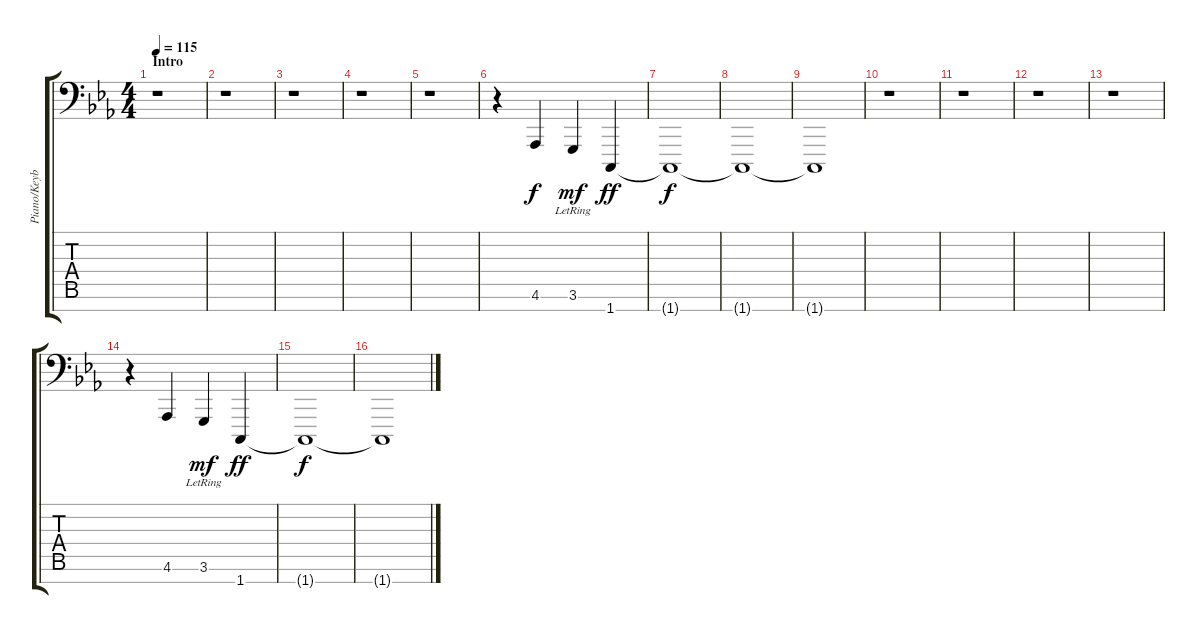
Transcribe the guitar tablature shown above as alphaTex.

\track ("Piano/Keyboard" "Piano/Keyb") {instrument acousticgrandpiano}
\staff {score tabs}
\tuning (E4 B3 G3 D3 A1 E1 B0) {hide}
\ts (4 4)
\section ("" "Intro")
\tempo 115
\clef f4
\ks cminor
r.1{dy f instrument acousticgrandpiano} |
r.1 |
r.1 |
r.1 |
r.1 |
r.4 4.6.4 3.6{lr}.4{dy mf} 1.7.4{dy ff} |
1.7{t}.1{dy f} |
1.7{t}.1 |
1.7{t}.1 |
r.1 |
r.1 |
r.1 |
r.1 |
r.4 4.6.4 3.6{lr}.4{dy mf} 1.7.4{dy ff} |
1.7{t}.1{dy f} |
1.7{t}.1
